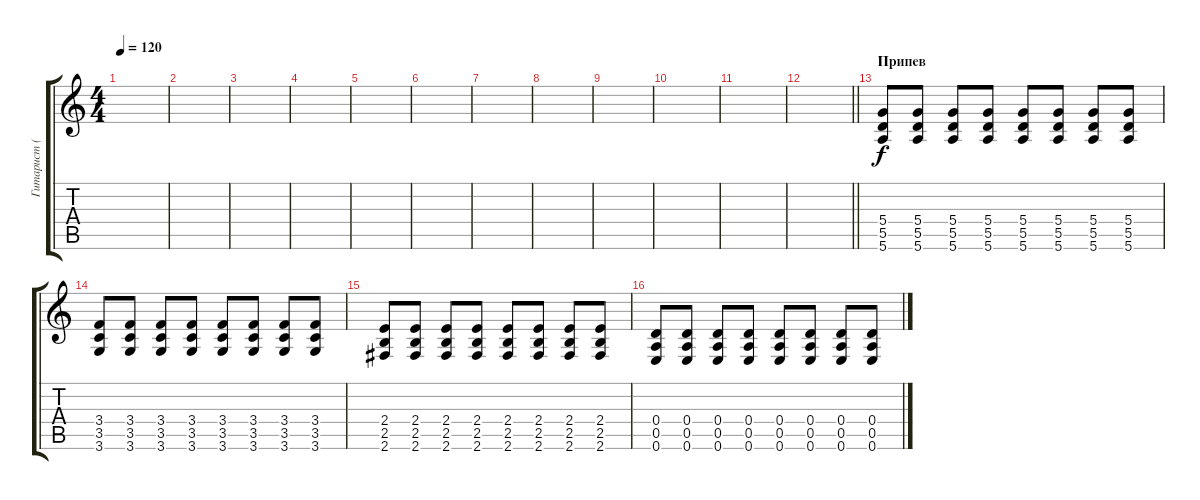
\track ("Гитарист (2)" "Гитарист (") {instrument distortionguitar}
\staff {score tabs}
\tuning (E4 B3 G3 D3 A2 E2) {hide}
\ts (4 4)
\tempo 120
\clef g2
\ks c
|
|
|
|
|
|
|
|
|
|
|
\barLineRight lightlight
|
\section ("" "Припев")
(5.4 5.5 5.6).8 (5.4 5.5 5.6).8 (5.4 5.5 5.6).8 (5.4 5.5 5.6).8 (5.4 5.5 5.6).8 (5.4 5.5 5.6).8 (5.4 5.5 5.6).8 (5.4 5.5 5.6).8 |
(3.4 3.5 3.6).8 (3.4 3.5 3.6).8 (3.4 3.5 3.6).8 (3.4 3.5 3.6).8 (3.4 3.5 3.6).8 (3.4 3.5 3.6).8 (3.4 3.5 3.6).8 (3.4 3.5 3.6).8 |
(2.4 2.5 2.6).8 (2.4 2.5 2.6).8 (2.4 2.5 2.6).8 (2.4 2.5 2.6).8 (2.4 2.5 2.6).8 (2.4 2.5 2.6).8 (2.4 2.5 2.6).8 (2.4 2.5 2.6).8 |
(0.4 0.5 0.6).8 (0.4 0.5 0.6).8 (0.4 0.5 0.6).8 (0.4 0.5 0.6).8 (0.4 0.5 0.6).8 (0.4 0.5 0.6).8 (0.4 0.5 0.6).8 (0.4 0.5 0.6).8
